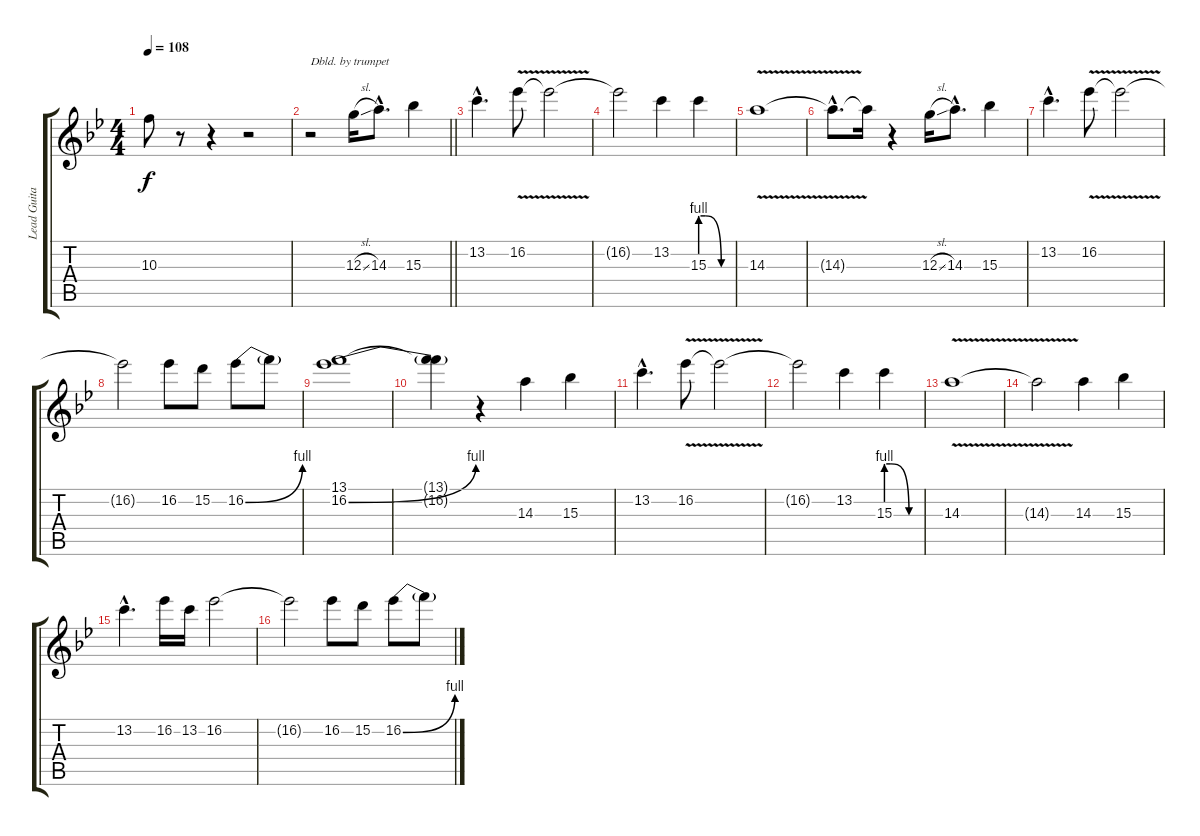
\track ("Lead Guitar" "Lead Guita") {instrument distortionguitar}
\staff {score tabs}
\tuning (E4 B3 G3 D3 A2 E2) {hide}
\ts (4 4)
\tempo 108
\clef g2
\ks bb
10.3{t}.8{dy f} r.8 r.4 r.2 |
\barLineRight lightlight
r.2{txt "Dbld. by trumpet"} 12.3{sl}.16 14.3{hac}.8{d} 15.3.4 |
13.2{hac}.4{d} 16.2{v}.8 16.2{t}.2 |
16.2{t}.2 13.2.4 15.3{be (custom 0 4 9 4 40 0 60 0)}.4 |
14.3{v}.1 |
14.3{hac t}.8{d} 14.3{t}.16 r.4 12.3{sl}.16 14.3{hac}.8{d} 15.3.4 |
13.2{hac}.4{d} 16.2{v}.8 16.2{t}.2 |
16.2{t}.2 16.2.8 15.2.8 16.2{be (bend 0 0 60 4)}.8 16.2{t}.8 |
(13.1 16.2{be (bend 0 0 60 4)}).1 |
(13.1{t} 16.2{t}).4 r.4 14.3.4 15.3.4 |
13.2{hac}.4{d} 16.2{v}.8 16.2{t}.2 |
16.2{t}.2 13.2.4 15.3{be (custom 0 4 8 4 40 0 60 0)}.4 |
14.3{v}.1 |
14.3{t}.2 14.3.4 15.3.4 |
13.2{hac}.4{d} 16.2.16 13.2.16 16.2.2 |
16.2{t}.2 16.2.8 15.2.8 16.2{be (bend 0 0 60 4)}.8 16.2{t}.8
